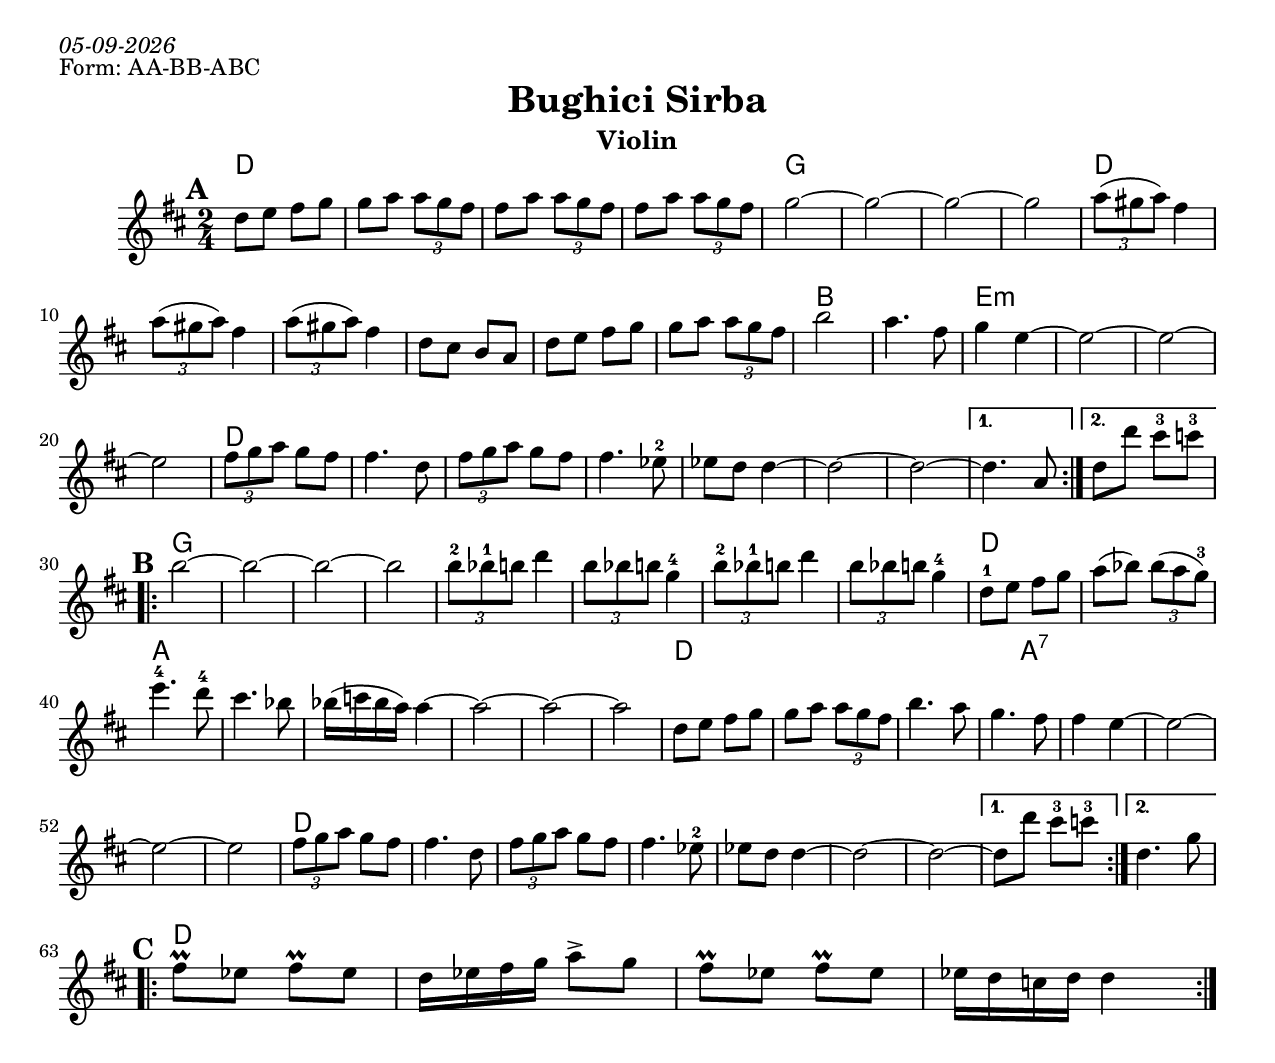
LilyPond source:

\version "2.18.0"
\include "english.ly"
\paper{
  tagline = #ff
  print-all-headers = ##t
  #(set-paper-size "letter")
}
date = #(strftime "%d-%m-%Y" (localtime (current-time)))

\markup{ \italic{ \date }  }

\markup{Form: AA-BB-ABC}

global = {
  \clef treble
  \key d \major
  \time 2/4
  \set Score.markFormatter = #format-mark-box-alphabet
}

%#################################### Melody ########################
%melody =  \transpose c d \relative c' {  %transpose for clarinet
cadence = {
  \tuplet 3/2{fs8 g a} g8 fs %maybe es g a?
  fs4. d8
  \tuplet 3/2{fs8 g a} g8 fs %maybe es g a?
  fs4. ef8-2
  ef8 d d4~
  d2~
  d2~
  %d2
}

melody = \relative c'' {
  \global
  %\partial 16*3 a16 d f   %lead in notes

  \repeat volta 2{
   \mark \default
   d8 e fs g
   g8 a \tuplet 3/2{a g fs}
   fs8 a \tuplet 3/2{a g fs}
   fs8 a \tuplet 3/2{a g fs}
   g2 ~
   g2~
   g2~
   g2
   \repeat unfold 3 {\tuplet 3/2 {a8 (gs a)}fs 4 |}

   d8 cs b a

   d8 e fs g
   g8 a \tuplet 3/2{a g fs}
   b2
   a4. fs8
   g4 e~
   e2~
   e2~
   e2 |
   %e2
   %b4 \glissando g~
   %g2~
   %g2

   \cadence
   %d2

  }

  \alternative{
    {d4. a8}
    % {d4. d'8}
    {d8 d'8 cs8-3 c-3 }
  }

\break
  \repeat volta 2{
   \mark \default
  % cs8-3 c-3 b4~
   b2~
   b2~
   b2~
   b2   % am I an extra measuere?
   \repeat unfold 2{
   \tuplet 3/2{b8-2 bf-1 b} d4
   \tuplet 3/2{b8 bf b} g4-4
   }

   d8-1 e fs g
   a8 (bf) \tuplet 3/2 {bf (a g-3)}
   %fs8 g a bf
   %cs8 d cs16 b cs8|
   e'4.-4  d8-4
   cs4. bf8
   bf16 (c bf a) a4~
   %bf8 a a4~
   a2~
   a2~
   a2
   % end phrase

   d,8 e fs g
   g8 a \tuplet 3/2{a g fs}
   b4. a8
   g4. fs8
   fs4 e~
   e2~
   e2~
   e2~
   %e2 % am I an extra measure?

   \cadence


  }
   % needs pickup note for last section
   \alternative {
     {d8 d'8 cs8-3 c-3 }
     {d,4. g8 }
   }
   \break
 \repeat volta 2{
   \mark \default
   fs8\prall ef fs\prall ef
   d16 ef fs g a8-> g
   %d8 fs a g   % maybe d fs
  fs8\prall ef fs\prall ef
   ef16 d c d  d4


 }
}
%################################# Lyrics #####################
%\addlyrics{ \set stanza = #"1. " }
%################################# Chords #######################
harmonies = \chordmode {
  d2*4
  g2*4
  d2*6
  b2*2
  e2*4:m
  d2*9
  %b
  g2*8
  d2*2
  a2*6
  d4*7
  a4*9:7
  d2*9
  d2*4
  %lost chord back to D last 4 bars of A

}

\score {
  <<
    \new ChordNames {
      \set chordChanges = ##f
      \harmonies
    }
    \new Staff   \melody
  >>
  \header{
    title= "Bughici Sirba"
    subtitle=""
    composer= ""
    instrument = "Violin"
    arranger= ""
  }
  \layout{indent = 1.0\cm}
  \midi {
    \tempo 4 = 120

    % \midi { }
  }
}
%{
% more verses:
\markup{}
\markup {
  \fill-line {
    \hspace #0.1 % distance from left margin
    \column {
      \line { "1."
	\column {
	  ""
	}
      }
      \hspace #0.2 % vertical distance between verses
      \line { "2."
	\column {
	 ""
	}
      }
    }
    \hspace #0.1  % horiz. distance between columns
    \column {
      \line { "3."
	\column {
	  ""
	}
      }
      \hspace #0.2 % distance between verses
      \line { "4."
	\column {
	 ""
	}
      }
    }
    \hspace #0.1 % distance to right margin
  }
}

%}
